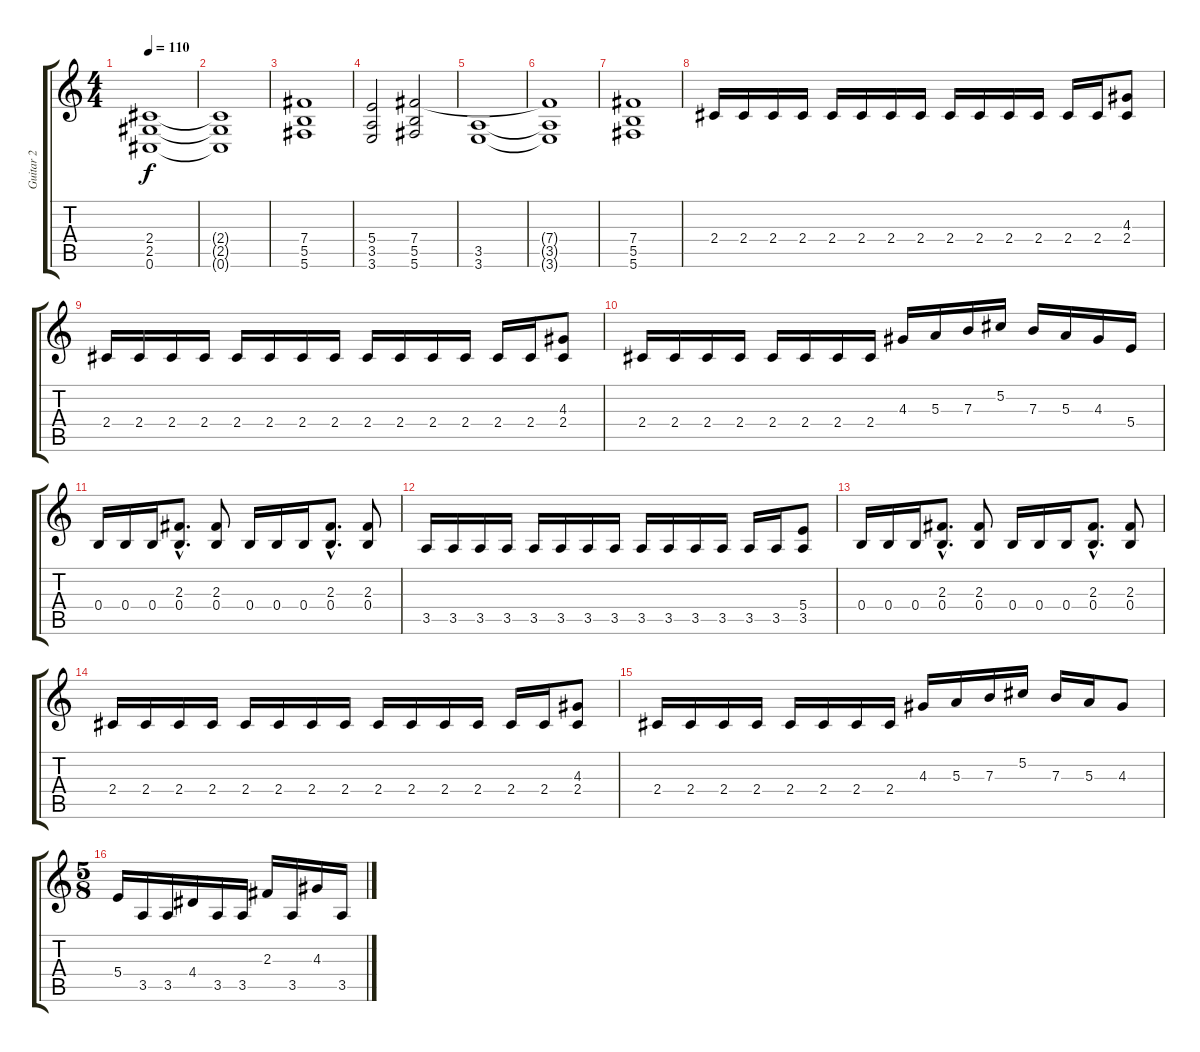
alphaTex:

\track ("Guitar 2" "Guitar 2") {instrument distortionguitar}
\staff {score tabs}
\tuning (Db4 Ab3 E3 B2 Gb2 Db2) {hide}
\ts (4 4)
\tempo 110
\clef g2
\ks c
(2.4 2.5 0.6).1{dy f instrument distortionguitar} |
(2.4{t} 2.5{t} 0.6{t}).1 |
(7.4 5.5 5.6).1 |
(5.4 3.5 3.6).2 (7.4 5.5 5.6).2 |
(3.5 3.6).1 |
(7.4{t} 3.5{t} 3.6{t}).1 |
(7.4 5.5 5.6).1 |
2.4.16 2.4.16 2.4.16 2.4.16 2.4.16 2.4.16 2.4.16 2.4.16 2.4.16 2.4.16 2.4.16 2.4.16 2.4.16 2.4.16 (4.3 2.4).8 |
2.4.16 2.4.16 2.4.16 2.4.16 2.4.16 2.4.16 2.4.16 2.4.16 2.4.16 2.4.16 2.4.16 2.4.16 2.4.16 2.4.16 (4.3 2.4).8 |
2.4.16 2.4.16 2.4.16 2.4.16 2.4.16 2.4.16 2.4.16 2.4.16 4.3.16 5.3.16 7.3.16 5.2.16 7.3.16 5.3.16 4.3.16 5.4.16 |
0.4.16 0.4.16 0.4.16 (2.3{hac} 0.4{hac}).8{d} (2.3 0.4).8 0.4.16 0.4.16 0.4.16 (2.3{hac} 0.4{hac}).8{d} (2.3 0.4).8 |
3.5.16 3.5.16 3.5.16 3.5.16 3.5.16 3.5.16 3.5.16 3.5.16 3.5.16 3.5.16 3.5.16 3.5.16 3.5.16 3.5.16 (5.4 3.5).8 |
0.4.16 0.4.16 0.4.16 (2.3{hac} 0.4{hac}).8{d} (2.3 0.4).8 0.4.16 0.4.16 0.4.16 (2.3{hac} 0.4{hac}).8{d} (2.3 0.4).8 |
2.4.16 2.4.16 2.4.16 2.4.16 2.4.16 2.4.16 2.4.16 2.4.16 2.4.16 2.4.16 2.4.16 2.4.16 2.4.16 2.4.16 (4.3 2.4).8 |
2.4.16 2.4.16 2.4.16 2.4.16 2.4.16 2.4.16 2.4.16 2.4.16 4.3.16 5.3.16 7.3.16 5.2.16 7.3.16 5.3.16 4.3.8 |
\ts (5 8)
5.4.16 3.5.16 3.5.16 4.4.16 3.5.16 3.5.16 2.3.16 3.5.16 4.3.16 3.5.16
